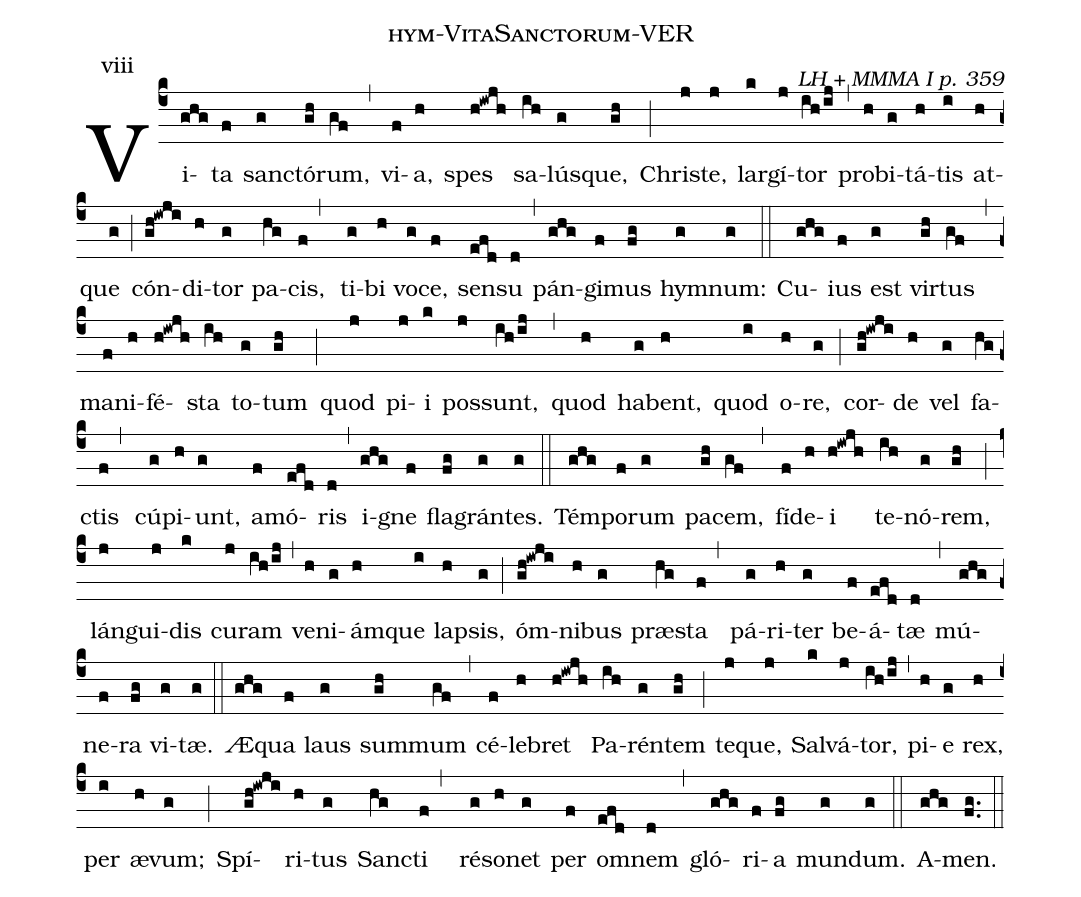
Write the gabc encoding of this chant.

name: hym-VitaSanctorum-VER;
commentary: LH + MMMA I p. 359;
annotation: viii;
%%
(c4) Vi(ghg)ta(f) san(g)ctó(gh)rum,(gf) (,) vi(f)a,(h) spes(h!iwjh) sa(ih)lús(g)que,(gh) (;)
Chri(j)ste,(j) lar(k)gí(j)tor(ih/ij) (,) pro(h)bi(g)tá(h)tis(i) at(h)que(g) (;)
cón(gh!iwji)di(h)tor(g) pa(hg)cis,(f,) ti(g)bi(h) vo(g)ce,(f) sen(efd)su(d) (,)
pán(ghg)gi(f)mus(fg) hym(g)num:(g) (::)
Cu(ghg)ius(f) est(g) vir(gh)tus(gf) (,) ma(f)ni(h)fé(h!iwjh)sta(ih) to(g)tum(gh) (;)
quod(j) pi(j)i(k) pos(j)sunt,(ih/ij) (,) quod(h) ha(g)bent,(h) quod(i) o(h)re,(g) (;)
cor(gh!iwji)de(h) vel(g) fa(hg)ctis(f,) cú(g)pi(h)unt,(g) a(f)mó(efd)ris(d) (,)
i(ghg)gne(f) fla(fg)grán(g)tes.(g) (::)
Tém(ghg)po(f)rum(g) pa(gh)cem,(gf) (,) fí(f)de(h)i(h!iwjh) te(ih)nó(g)rem,(gh) (;)
lán(j)gui(j)dis(k) cu(j)ram(ih/ij) (,) ve(h)ni(g)ám(h)que(i) la(h)psis,(g) (;)
óm(gh!iwji)ni(h)bus(g) præ(hg)sta(f,) pá(g)ri(h)ter(g) be(f)á(efd)tæ(d) (,)
mú(ghg)ne(f)ra(fg) vi(g)tæ.(g) (::)
Æ(ghg)qua(f) laus(g) sum(gh)mum(gf) (,) cé(f)le(h)bret(h!iwjh) Pa(ih)rén(g)tem(gh) (;)
te(j)que,(j) Sal(k)vá(j)tor,(ih/ij) (,) pi(h)e(g) rex,(h) per(i) æ(h)vum;(g) (;)
Spí(gh!iwji)ri(h)tus(g) San(hg)cti(f,) ré(g)so(h)net(g) per(f) om(efd)nem(d) (,)
gló(ghg)ri(f)a(fg) mun(g)dum.(g) (::)
A(ghg)men.(fg..) (::)
